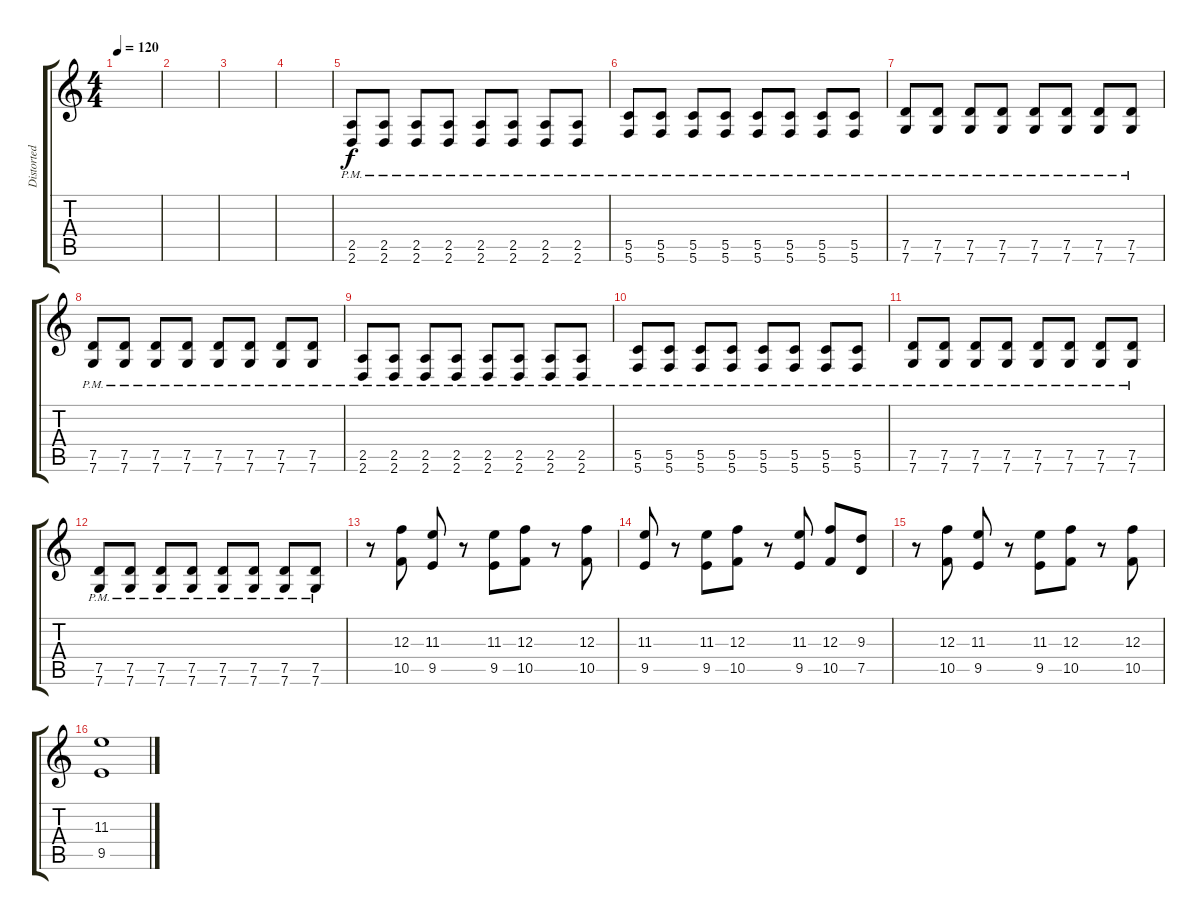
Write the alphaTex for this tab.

\track ("Distorted Guitar" "Distorted ") {instrument distortionguitar}
\staff {score tabs}
\tuning (D4 A3 F3 C3 G2 C2) {hide}
\ts (4 4)
\tempo 120
\clef g2
\ks c
|
|
|
|
(2.5{pm} 2.6{pm}).8 (2.5{pm} 2.6{pm}).8 (2.5{pm} 2.6{pm}).8 (2.5{pm} 2.6{pm}).8 (2.5{pm} 2.6{pm}).8 (2.5{pm} 2.6{pm}).8 (2.5{pm} 2.6{pm}).8 (2.5{pm} 2.6{pm}).8 |
(5.5{pm} 5.6{pm}).8 (5.5{pm} 5.6{pm}).8 (5.5{pm} 5.6{pm}).8 (5.5{pm} 5.6{pm}).8 (5.5{pm} 5.6{pm}).8 (5.5{pm} 5.6{pm}).8 (5.5{pm} 5.6{pm}).8 (5.5{pm} 5.6{pm}).8 |
(7.5{pm} 7.6{pm}).8 (7.5{pm} 7.6{pm}).8 (7.5{pm} 7.6{pm}).8 (7.5{pm} 7.6{pm}).8 (7.5{pm} 7.6{pm}).8 (7.5{pm} 7.6{pm}).8 (7.5{pm} 7.6{pm}).8 (7.5{pm} 7.6{pm}).8 |
(7.5{pm} 7.6{pm}).8 (7.5{pm} 7.6{pm}).8 (7.5{pm} 7.6{pm}).8 (7.5{pm} 7.6{pm}).8 (7.5{pm} 7.6{pm}).8 (7.5{pm} 7.6{pm}).8 (7.5{pm} 7.6{pm}).8 (7.5{pm} 7.6{pm}).8 |
(2.5{pm} 2.6{pm}).8 (2.5{pm} 2.6{pm}).8 (2.5{pm} 2.6{pm}).8 (2.5{pm} 2.6{pm}).8 (2.5{pm} 2.6{pm}).8 (2.5{pm} 2.6{pm}).8 (2.5{pm} 2.6{pm}).8 (2.5{pm} 2.6{pm}).8 |
(5.5{pm} 5.6{pm}).8 (5.5{pm} 5.6{pm}).8 (5.5{pm} 5.6{pm}).8 (5.5{pm} 5.6{pm}).8 (5.5{pm} 5.6{pm}).8 (5.5{pm} 5.6{pm}).8 (5.5{pm} 5.6{pm}).8 (5.5{pm} 5.6{pm}).8 |
(7.5{pm} 7.6{pm}).8 (7.5{pm} 7.6{pm}).8 (7.5{pm} 7.6{pm}).8 (7.5{pm} 7.6{pm}).8 (7.5{pm} 7.6{pm}).8 (7.5{pm} 7.6{pm}).8 (7.5{pm} 7.6{pm}).8 (7.5{pm} 7.6{pm}).8 |
(7.5{pm} 7.6{pm}).8 (7.5{pm} 7.6{pm}).8 (7.5{pm} 7.6{pm}).8 (7.5{pm} 7.6{pm}).8 (7.5{pm} 7.6{pm}).8 (7.5{pm} 7.6{pm}).8 (7.5{pm} 7.6{pm}).8 (7.5{pm} 7.6{pm}).8 |
r.8 (12.3 10.5).8 (11.3 9.5).8 r.8 (11.3 9.5).8 (12.3 10.5).8 r.8 (12.3 10.5).8 |
(11.3 9.5).8 r.8 (11.3 9.5).8 (12.3 10.5).8 r.8 (11.3 9.5).8 (12.3 10.5).8 (9.3 7.5).8 |
r.8 (12.3 10.5).8 (11.3 9.5).8 r.8 (11.3 9.5).8 (12.3 10.5).8 r.8 (12.3 10.5).8 |
(11.3 9.5).1
